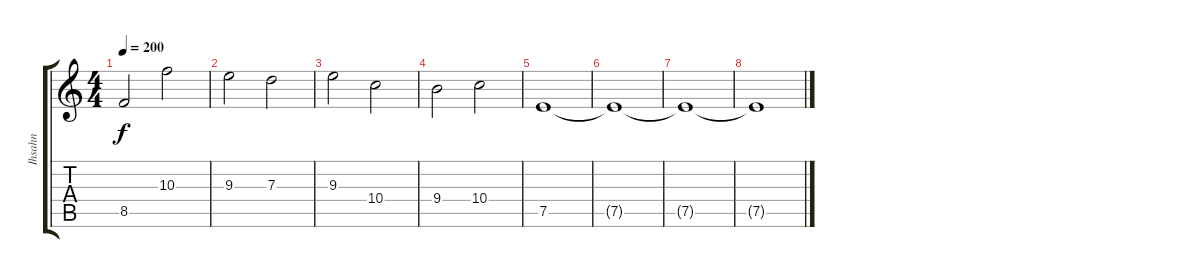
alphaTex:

\track ("Ihsahn" "Ihsahn") {instrument distortionguitar}
\staff {score tabs}
\tuning (E4 B3 G3 D3 A2 E2) {hide}
\ts (4 4)
\tempo 200
\clef g2
\ks c
8.5.2{dy f} 10.3.2 |
9.3.2 7.3.2 |
9.3.2 10.4.2 |
9.4.2 10.4.2 |
7.5.1 |
7.5{t}.1 |
7.5{t}.1 |
7.5{t}.1
